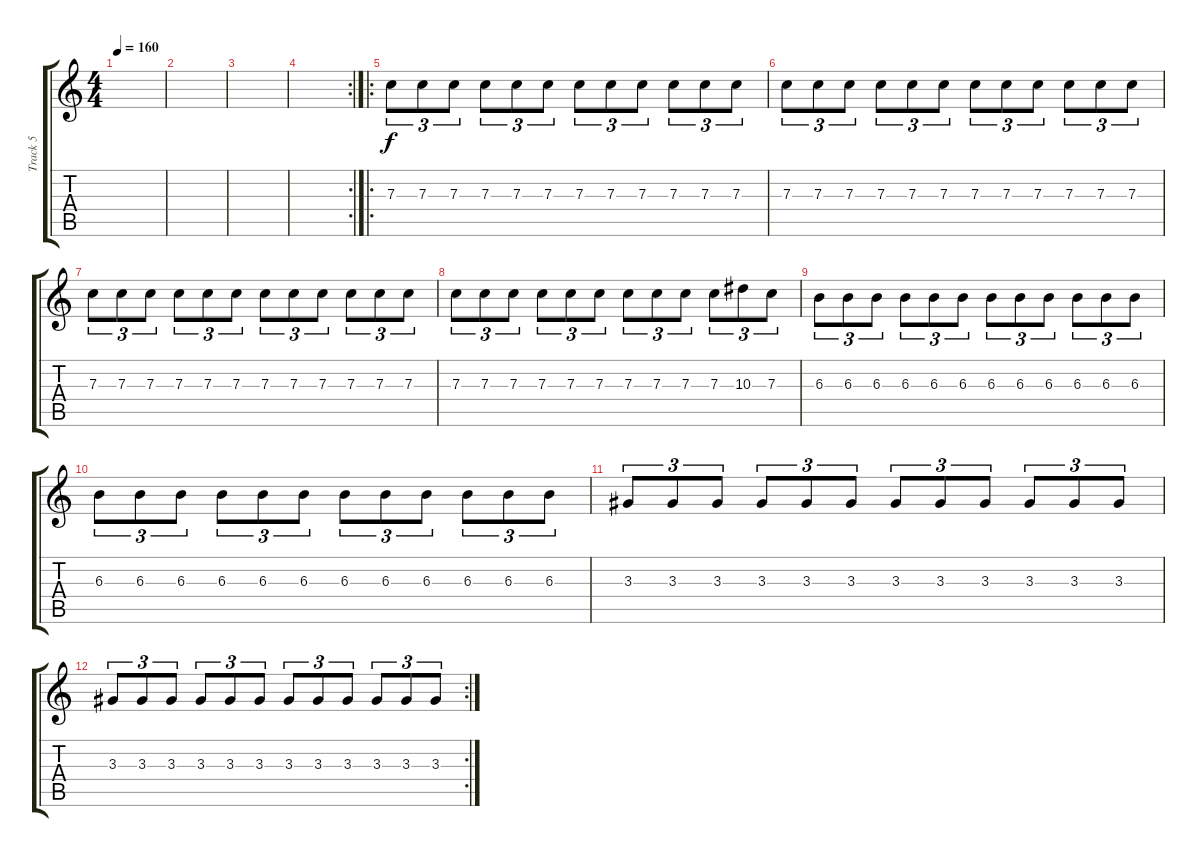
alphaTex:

\track ("Track 5" "Track 5") {instrument distortionguitar}
\staff {score tabs}
\tuning (D4 A3 F3 C3 G2 C2) {hide}
\ts (4 4)
\tempo 160
\clef g2
\ks c
|
|
|
\rc 2
|
\ro
7.3.8{tu (3 2)} 7.3.8{tu (3 2)} 7.3.8{tu (3 2)} 7.3.8{tu (3 2)} 7.3.8{tu (3 2)} 7.3.8{tu (3 2)} 7.3.8{tu (3 2)} 7.3.8{tu (3 2)} 7.3.8{tu (3 2)} 7.3.8{tu (3 2)} 7.3.8{tu (3 2)} 7.3.8{tu (3 2)} |
7.3.8{tu (3 2)} 7.3.8{tu (3 2)} 7.3.8{tu (3 2)} 7.3.8{tu (3 2)} 7.3.8{tu (3 2)} 7.3.8{tu (3 2)} 7.3.8{tu (3 2)} 7.3.8{tu (3 2)} 7.3.8{tu (3 2)} 7.3.8{tu (3 2)} 7.3.8{tu (3 2)} 7.3.8{tu (3 2)} |
7.3.8{tu (3 2)} 7.3.8{tu (3 2)} 7.3.8{tu (3 2)} 7.3.8{tu (3 2)} 7.3.8{tu (3 2)} 7.3.8{tu (3 2)} 7.3.8{tu (3 2)} 7.3.8{tu (3 2)} 7.3.8{tu (3 2)} 7.3.8{tu (3 2)} 7.3.8{tu (3 2)} 7.3.8{tu (3 2)} |
7.3.8{tu (3 2)} 7.3.8{tu (3 2)} 7.3.8{tu (3 2)} 7.3.8{tu (3 2)} 7.3.8{tu (3 2)} 7.3.8{tu (3 2)} 7.3.8{tu (3 2)} 7.3.8{tu (3 2)} 7.3.8{tu (3 2)} 7.3.8{tu (3 2)} 10.3.8{tu (3 2)} 7.3.8{tu (3 2)} |
6.3.8{tu (3 2)} 6.3.8{tu (3 2)} 6.3.8{tu (3 2)} 6.3.8{tu (3 2)} 6.3.8{tu (3 2)} 6.3.8{tu (3 2)} 6.3.8{tu (3 2)} 6.3.8{tu (3 2)} 6.3.8{tu (3 2)} 6.3.8{tu (3 2)} 6.3.8{tu (3 2)} 6.3.8{tu (3 2)} |
6.3.8{tu (3 2)} 6.3.8{tu (3 2)} 6.3.8{tu (3 2)} 6.3.8{tu (3 2)} 6.3.8{tu (3 2)} 6.3.8{tu (3 2)} 6.3.8{tu (3 2)} 6.3.8{tu (3 2)} 6.3.8{tu (3 2)} 6.3.8{tu (3 2)} 6.3.8{tu (3 2)} 6.3.8{tu (3 2)} |
3.3.8{tu (3 2)} 3.3.8{tu (3 2)} 3.3.8{tu (3 2)} 3.3.8{tu (3 2)} 3.3.8{tu (3 2)} 3.3.8{tu (3 2)} 3.3.8{tu (3 2)} 3.3.8{tu (3 2)} 3.3.8{tu (3 2)} 3.3.8{tu (3 2)} 3.3.8{tu (3 2)} 3.3.8{tu (3 2)} |
\rc 2
3.3.8{tu (3 2)} 3.3.8{tu (3 2)} 3.3.8{tu (3 2)} 3.3.8{tu (3 2)} 3.3.8{tu (3 2)} 3.3.8{tu (3 2)} 3.3.8{tu (3 2)} 3.3.8{tu (3 2)} 3.3.8{tu (3 2)} 3.3.8{tu (3 2)} 3.3.8{tu (3 2)} 3.3.8{tu (3 2)}
